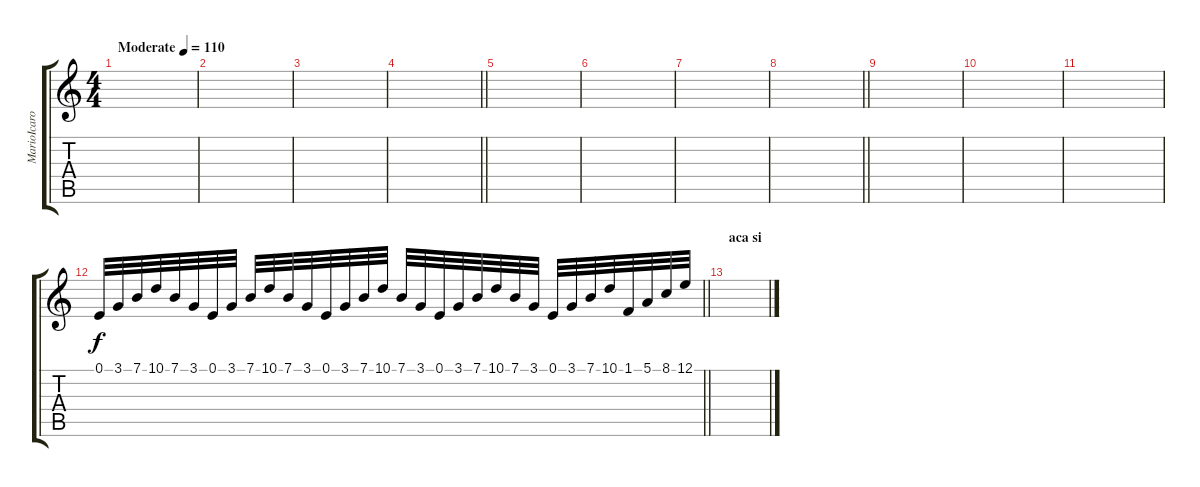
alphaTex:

\track ("MarioIcaro." "MarioIcaro") {instrument acousticgrandpiano}
\staff {score tabs}
\tuning (E4 B3 G3 D3 A2 E2) {hide}
\ts (4 4)
\tempo (110 "Moderate")
\clef g2
\ks c
|
|
|
\barLineRight lightlight
|
|
|
|
\barLineRight lightlight
|
|
|
|
\barLineRight lightlight
0.1.32{volume 8 balance 8 instrument harpsichord} 3.1.32 7.1.32 10.1.32 7.1.32 3.1.32 0.1.32 3.1.32 7.1.32 10.1.32 7.1.32 3.1.32 0.1.32 3.1.32 7.1.32 10.1.32 7.1.32 3.1.32 0.1.32 3.1.32 7.1.32 10.1.32 7.1.32 3.1.32 0.1.32 3.1.32 7.1.32 10.1.32 1.1.32 5.1.32 8.1.32 12.1.32 |
\section ("" "aca si")
